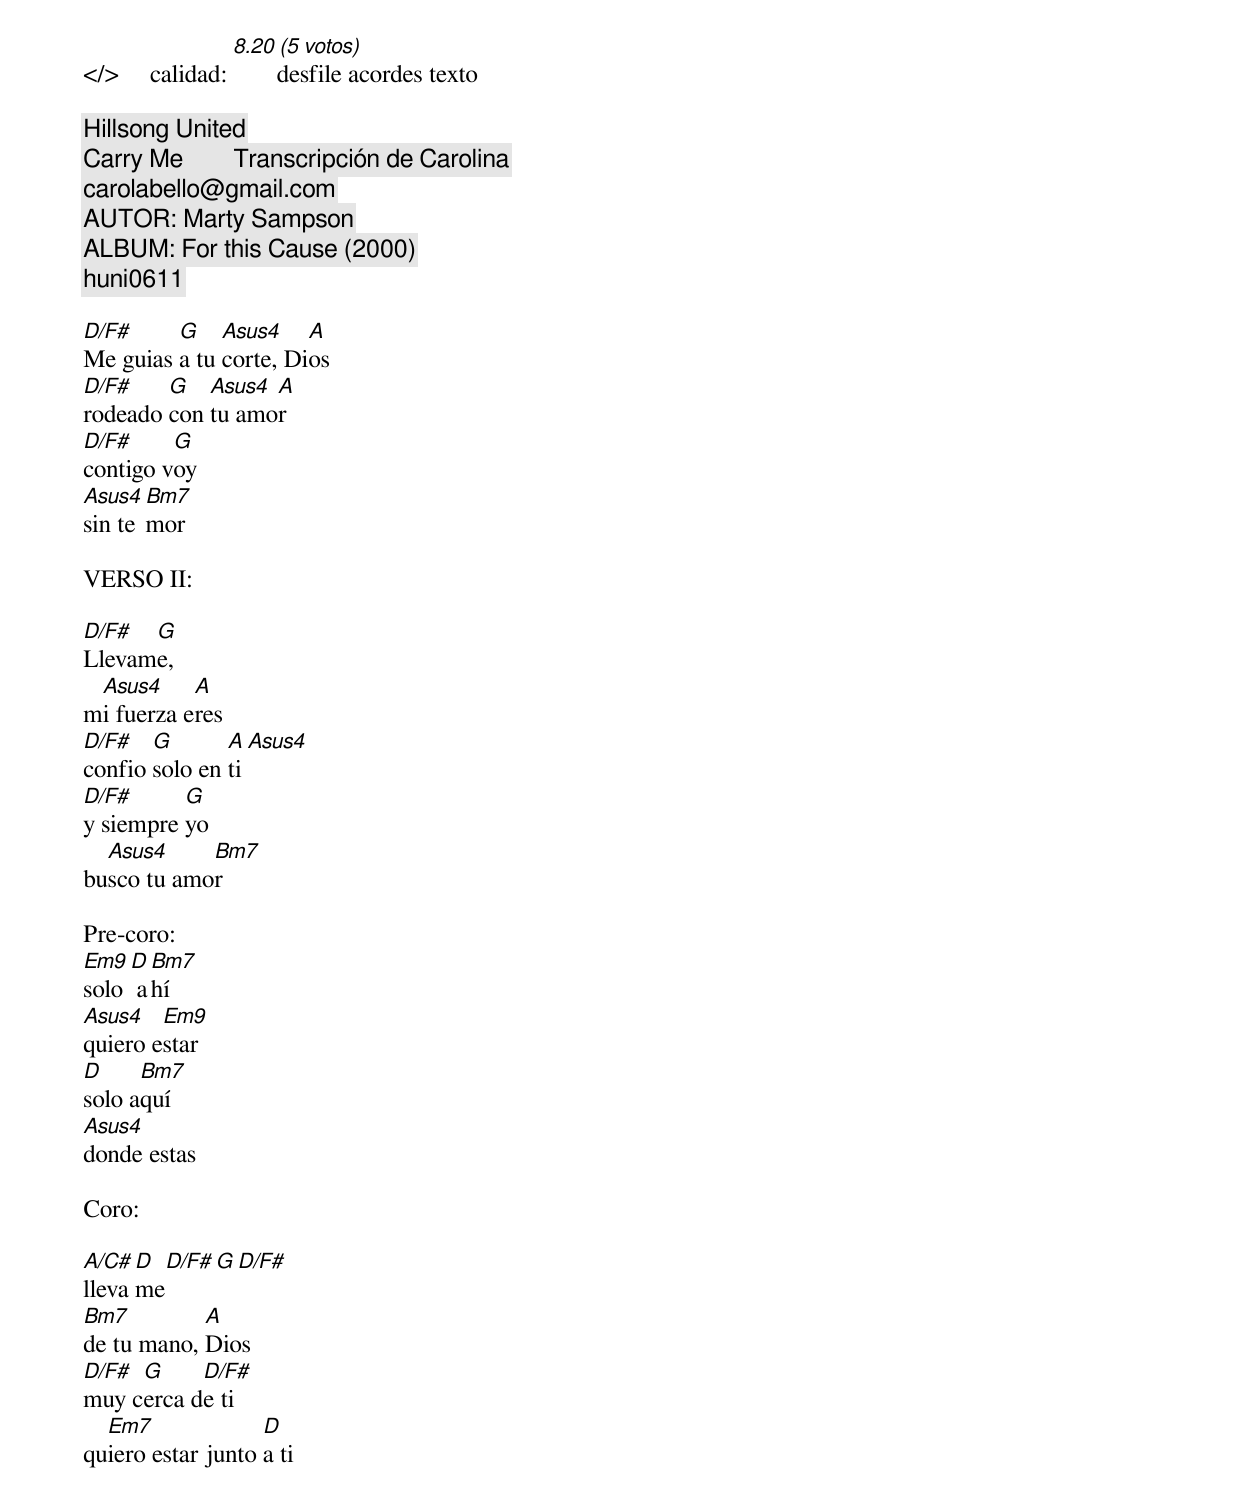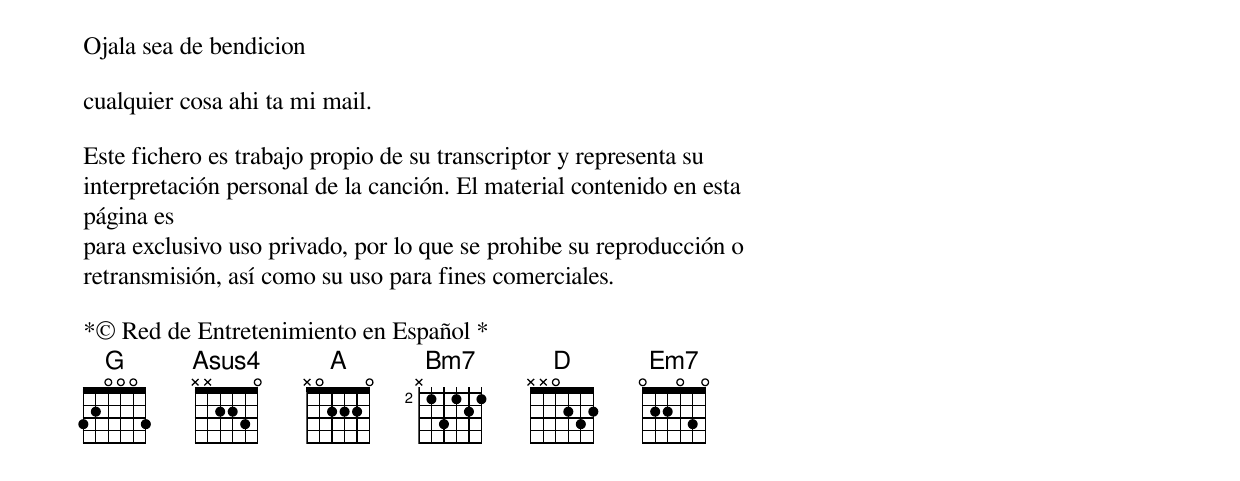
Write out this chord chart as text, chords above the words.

</> 	calidad: [8.20 (5 votos)] 	desfile acordes texto <carry_me.txt>

Hillsong United
Carry Me 	Transcripción de Carolina
carolabello@gmail.com
AUTOR: Marty Sampson
ALBUM: For this Cause (2000)
	huni0611

D/F#     G    Asus4    A
Me guias a tu corte, Dios
D/F#    G   Asus4 A
rodeado con tu amor
D/F#     G
contigo voy
Asus4 Bm7
sin temor

VERSO II:

D/F#  G
Llevame,
 Asus4     A
mi fuerza eres
D/F#   G       A Asus4
confio solo en ti
D/F#      G
y siempre yo
  Asus4     Bm7
busco tu amor

Pre-coro:
Em9 D Bm7
solo ahí
Asus4   Em9
quiero estar
D     Bm7
solo aquí
Asus4
donde estas

Coro:

A/C# D D/F# G D/F#
llevame
Bm7         A
de tu mano, Dios
D/F# G     D/F#
muy cerca de ti
  Em7              D
quiero estar junto a ti


Ojala sea de bendicion

cualquier cosa ahi ta mi mail.

Este fichero es trabajo propio de su transcriptor y representa su
interpretación personal de la canción. El material contenido en esta
página es
para exclusivo uso privado, por lo que se prohibe su reproducción o
retransmisión, así como su uso para fines comerciales.

*© Red de Entretenimiento en Español *
